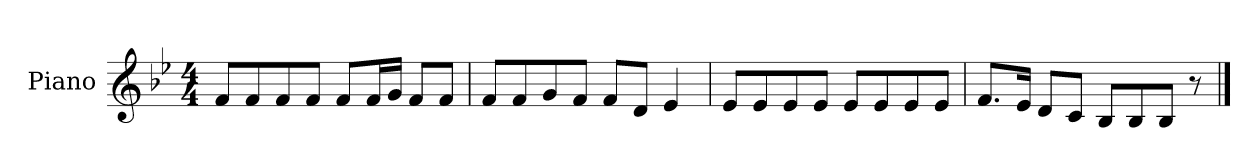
**kern
*part1
*staff1
*I"Piano
*I'Pno.
*clefG2
*k[b-e-]
*M4/4
=1
8f/L
8f/
8f/
8f/J
8f/L
16f/L
16g/JJ
8f/L
8f/J
=2
8f/L
8f/
8g/
8f/J
8f/L
8d/J
4e-/
=3
8e-/L
8e-/
8e-/
8e-/J
8e-/L
8e-/
8e-/
8e-/J
=4
8.f/L
16e-/Jk
8d/L
8c/J
8B-/L
8B-/
8B-/J
8r
==
*-
